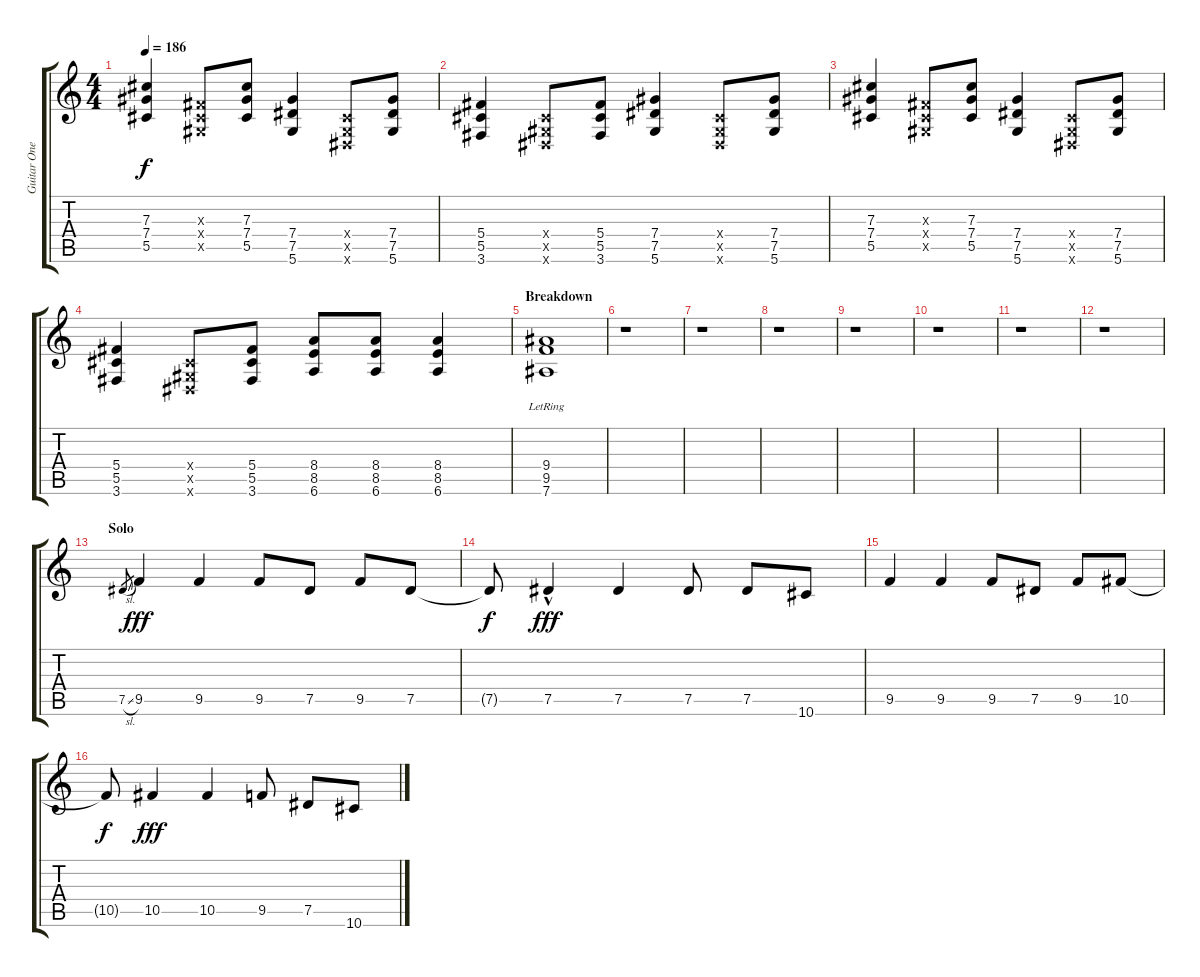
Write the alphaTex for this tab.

\track ("Guitar One" "Guitar One") {instrument distortionguitar}
\staff {score tabs}
\tuning (Eb4 Bb3 Gb3 Db3 Ab2 Eb2) {hide}
\ts (4 4)
\tempo 186
\clef g2
\ks c
(7.3 7.4 5.5).4{dy f} (0.3{x} 0.4{x} 0.5{x}).8 (7.3 7.4 5.5).8 (7.4 7.5 5.6).4 (0.4{x} 0.5{x} 0.6{x}).8 (7.4 7.5 5.6).8 |
(5.4 5.5 3.6).4 (0.4{x} 0.5{x} 0.6{x}).8 (5.4 5.5 3.6).8 (7.4 7.5 5.6).4 (0.4{x} 0.5{x} 0.6{x}).8 (7.4 7.5 5.6).8 |
(7.3 7.4 5.5).4 (0.3{x} 0.4{x} 0.5{x}).8 (7.3 7.4 5.5).8 (7.4 7.5 5.6).4 (0.4{x} 0.5{x} 0.6{x}).8 (7.4 7.5 5.6).8 |
(5.4 5.5 3.6).4 (0.4{x} 0.5{x} 0.6{x}).8 (5.4 5.5 3.6).8 (8.4 8.5 6.6).8 (8.4 8.5 6.6).8 (8.4 8.5 6.6).4 |
\section ("" "Breakdown")
(9.4{lr} 9.5 7.6{lr}).1{volume 4} |
r.1 |
r.1 |
r.1 |
r.1 |
r.1 |
r.1 |
r.1 |
\section ("" "Solo")
7.5{sl}.8{gr} 9.5.4{dy fff volume 16 instrument electricguitarclean} 9.5.4 9.5.8 7.5.8 9.5.8 7.5.8 |
7.5{t}.8{dy f} 7.5{hac}.4{dy fff} 7.5.4 7.5.8 7.5.8 10.6.8 |
9.5.4 9.5.4 9.5.8 7.5.8 9.5.8 10.5.8 |
10.5{t}.8{dy f} 10.5.4{dy fff} 10.5.4 9.5.8 7.5.8 10.6.8
